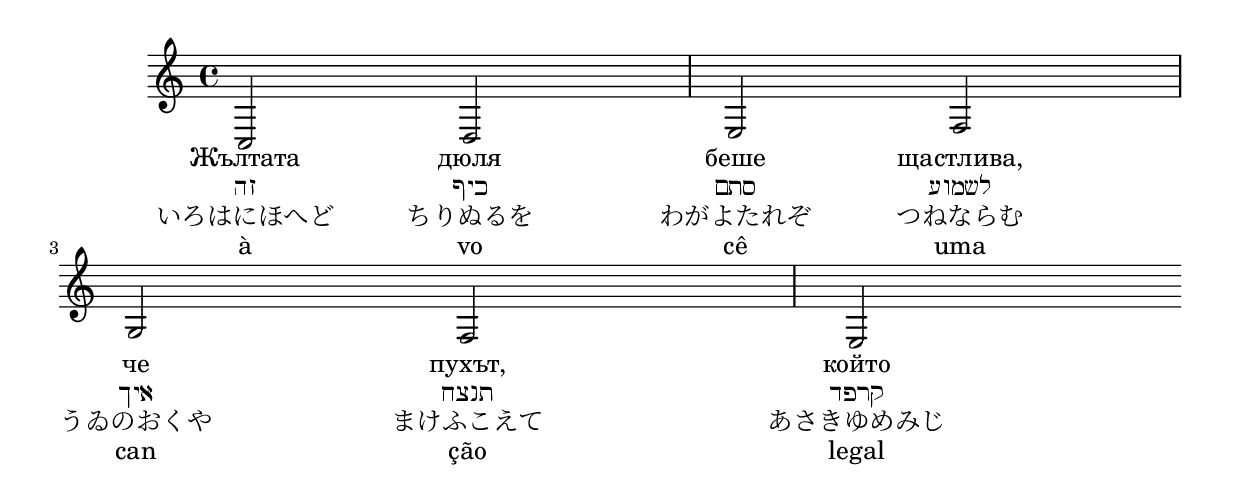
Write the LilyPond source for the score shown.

\version "2.10.0"

%% Edit this file using a Unicode aware editor, such as GVIM, GEDIT, Emacs

%{

You may have to install additional fonts.

Red Hat Fedora

    taipeifonts fonts-xorg-truetype ttfonts-ja fonts-arabic \
	 ttfonts-zh_CN fonts-ja fonts-hebrew 

Debian GNU/Linux

   apt-get install emacs-intl-fonts xfonts-intl-.* \
	ttf-kochi-gothic ttf-kochi-mincho \
	xfonts-bolkhov-75dpi xfonts-cronyx-100dpi xfonts-cronyx-75dpi 
%} 

\header {

  texidoc = "Various scripts may be used for texts (like titles and
lyrics) introduced by entering them in UTF-8 encoding, and using a
Pango based backend.  Depending on the fonts installed, this fragment
will render Bulgarian (Cyrillic), Hebrew, Japanese and Portuguese.

"
  
}

% Cyrillic font
bulgarian = \lyricmode {
  Жълтата дюля беше щастлива, че пухът, който цъфна, замръзна като гьон.
}

hebrew = \lyricmode { 
  זה כיף סתם לשמוע איך תנצח קרפד עץ טוב בגן.
}

japanese = \lyricmode {  
  いろはにほへど ちりぬるを
  わがよたれぞ  つねならむ
  うゐのおくや  まけふこえて
  あさきゆめみじ ゑひもせず 
}

% "a legal song to you"
portuguese = \lyricmode { 
  à vo cê uma can ção legal
}


\relative  { 
  c2 d e f g f e
}
\addlyrics { \bulgarian }
\addlyrics { \hebrew }
\addlyrics { \japanese }
\addlyrics { \portuguese }
